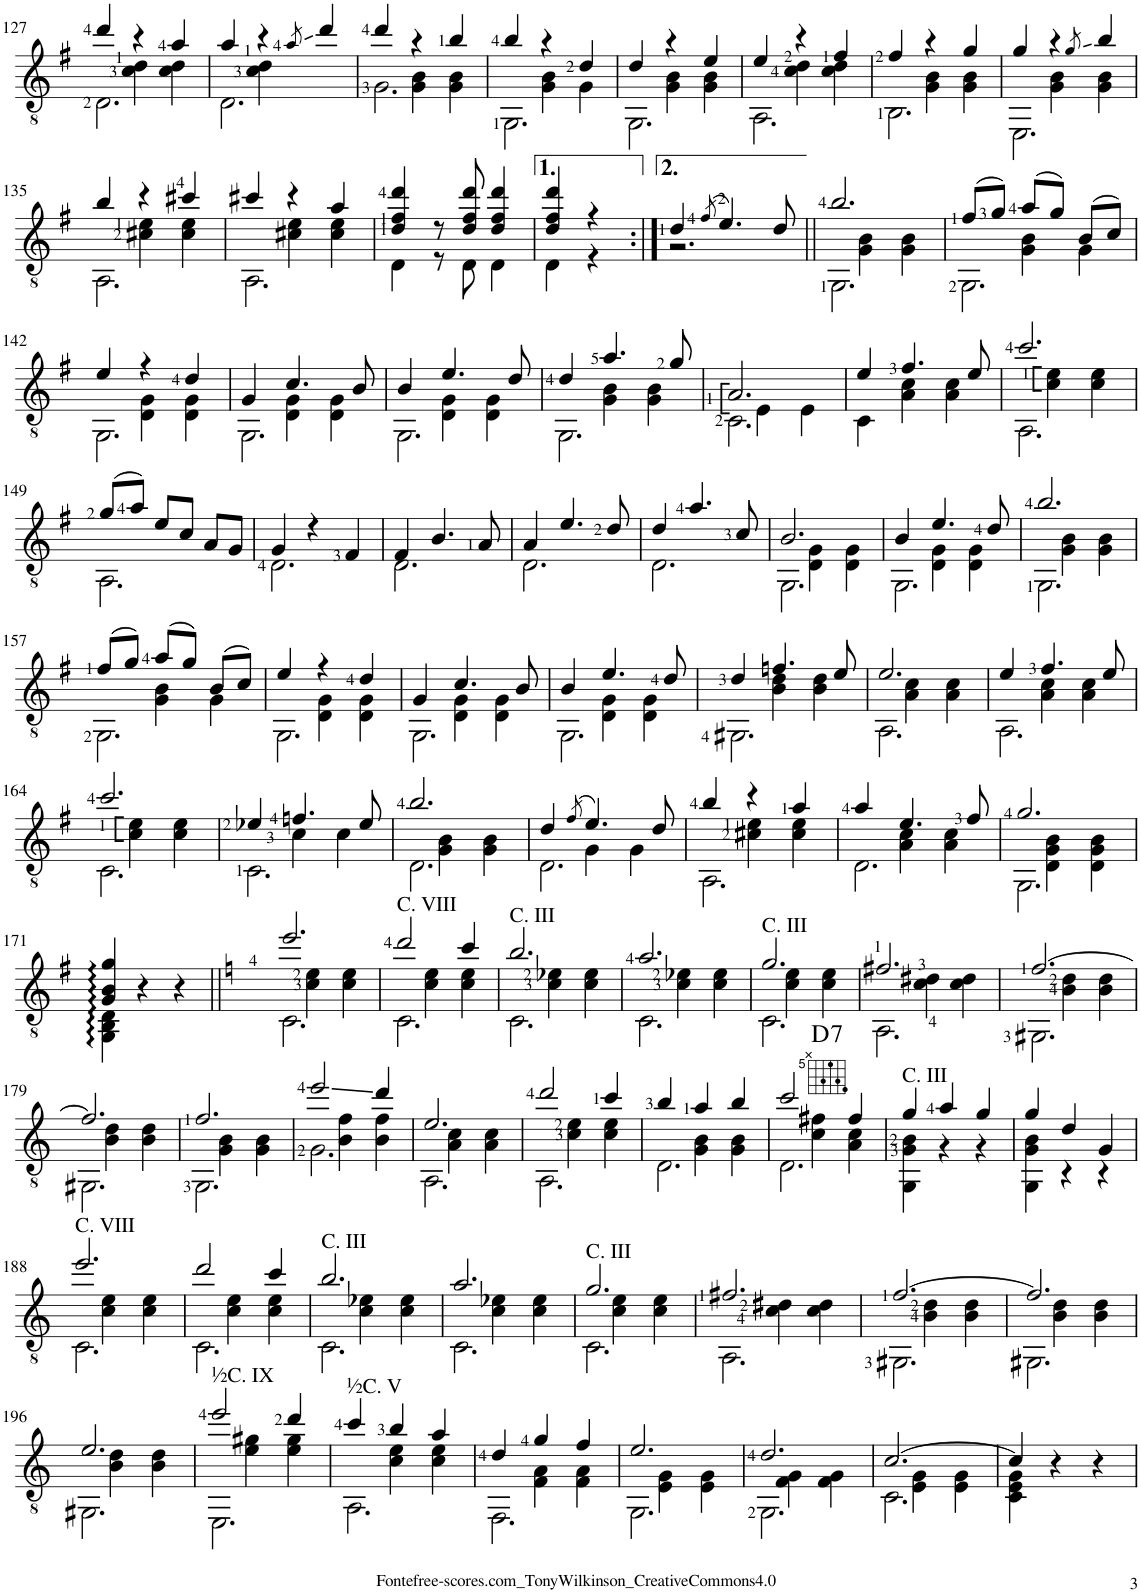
**kern	**harte
*part1	*part1
*staff1	*
*I"Guitar	*
*I'Guit.	*
!!LO:PB:g=z
*clefGv2	*
*k[f#]	*
*M3/4	*
=127	=127
*^	*
*	*^	*
4dd/	4ryy	2.D\	.
4r	4c\ 4d\	.	.
4a/	4c\ 4d\	.	.
=128	=128	=128	=128
4a/	4ryy	2.D\	.
4r	4c\ 4d\	.	.
8qa/	.	.	.
4dd/	4ryy	.	.
=129	=129	=129	=129
4dd/	4ryy	2.G\	.
4r	4G\ 4B\	.	.
4b/	4G\ 4B\	.	.
=130	=130	=130	=130
4b/	4ryy	2.GG\	.
4r	4G\ 4B\	.	.
4d/	4G\	.	.
=131	=131	=131	=131
4d/	4ryy	2.GG\	.
4r	4G\ 4B\	.	.
4e/	4G\ 4B\	.	.
=132	=132	=132	=132
4e/	4ryy	2.AA\	.
4r	4c\ 4d\	.	.
4f#/	4c\ 4d\	.	.
=133	=133	=133	=133
4f#/	4ryy	2.BB\	.
4r	4G\ 4B\	.	.
4g/	4G\ 4B\	.	.
=134	=134	=134	=134
4g/	4ryy	2.EE\	.
4r	4G\ 4B\	.	.
8qg/	.	.	.
4b/	4G\ 4B\	.	.
!!LO:LB:g=z	!!	!!
=135	=135	=135	=135
4b/	4ryy	2.AA\	.
4r	4c#X\ 4e\	.	.
4cc#X/	4c#\ 4e\	.	.
=136	=136	=136	=136
4cc#X/	4ryy	2.AA\	.
4r	4c#X\ 4e\	.	.
4a/	4c#\ 4e\	.	.
*	*v	*v	*
=137	=137	=137
4d/ 4f#/ 4dd/	4D\	.
8r	8r	.
8d/ 8f#/ 8dd/	8D\	.
4d/ 4f#/ 4dd/	4D\	.
=138	=138	=138
4d/ 4f#/ 4dd/	4D\	.
4r	4r	.
=139:|!	=139:|!	=139:|!
4d/	2.r	.
(8qf#/	.	.
4.e/)	.	.
8d/	.	.
=140||	=140||	=140||
*	*^	*
2.b/	4ryy	2.GG\	.
.	4G\ 4B\	.	.
.	4G\ 4B\	.	.
=141	=141	=141	=141
(8f#/L	4ryy	2.GG\	.
8g/J)	.	.	.
(8a/L	4G\ 4B\	.	.
8g/J)	.	.	.
(8B/L	4G\	.	.
8c/J)	.	.	.
!!LO:LB:g=z	!!	!!
=142	=142	=142	=142
4e/	4ryy	2.GG\	.
4r	4D\ 4G\	.	.
4d/	4D\ 4G\	.	.
=143	=143	=143	=143
4G/	4ryy	2.GG\	.
4.c/	4D\ 4G\	.	.
.	4D\ 4G\	.	.
8B/	.	.	.
=144	=144	=144	=144
4B/	4ryy	2.GG\	.
4.e/	4D\ 4G\	.	.
.	4D\ 4G\	.	.
8d/	.	.	.
=145	=145	=145	=145
4d/	4ryy	2.GG\	.
4.a/	4G\ 4B\	.	.
.	4G\ 4B\	.	.
8g/	.	.	.
=146	=146	=146	=146
2.A/	4ryy	2.C\	.
.	4E\	.	.
.	4E\	.	.
*	*v	*v	*
=147	=147	=147
4e/	4C\	.
4.f#/	4A\ 4c\	.
.	4A\ 4c\	.
8e/	.	.
=148	=148	=148
*	*^	*
2.cc/	4ryy	2.AA\	.
.	4c\ 4e\	.	.
.	4c\ 4e\	.	.
*	*v	*v	*
!!LO:LB:g=z
=149	=149	=149
(8g/L	2.AA\	.
8a/J)	.	.
8e/L	.	.
8c/J	.	.
8A/L	.	.
8G/J	.	.
=150	=150	=150
4G/	2.D\	.
4r	.	.
4F#/	.	.
=151	=151	=151
4F#/	2.D\	.
4.B/	.	.
8A/	.	.
=152	=152	=152
4A/	2.D\	.
4.e/	.	.
8d/	.	.
=153	=153	=153
4d/	2.D\	.
4.a/	.	.
8c/	.	.
=154	=154	=154
*	*^	*
2.B/	4ryy	2.GG\	.
.	4D\ 4G\	.	.
.	4D\ 4G\	.	.
=155	=155	=155	=155
4B/	4ryy	2.GG\	.
4.e/	4D\ 4G\	.	.
.	4D\ 4G\	.	.
8d/	.	.	.
=156	=156	=156	=156
2.b/	4ryy	2.GG\	.
.	4G\ 4B\	.	.
.	4G\ 4B\	.	.
!!LO:LB:g=z	!!	!!
=157	=157	=157	=157
(8f#/L	4ryy	2.GG\	.
8g/J)	.	.	.
(8a/L	4G\ 4B\	.	.
8g/J)	.	.	.
(8B/L	4G\	.	.
8c/J)	.	.	.
=158	=158	=158	=158
4e/	4ryy	2.GG\	.
4r	4D\ 4G\	.	.
4d/	4D\ 4G\	.	.
=159	=159	=159	=159
4G/	4ryy	2.GG\	.
4.c/	4D\ 4G\	.	.
.	4D\ 4G\	.	.
8B/	.	.	.
=160	=160	=160	=160
4B/	4ryy	2.GG\	.
4.e/	4D\ 4G\	.	.
.	4D\ 4G\	.	.
8d/	.	.	.
=161	=161	=161	=161
4d/	4ryy	2.GG#X\	.
4.fn/	4B\ 4d\	.	.
.	4B\ 4d\	.	.
8e/	.	.	.
=162	=162	=162	=162
2.e/	4ryy	2.AA\	.
.	4A\ 4c\	.	.
.	4A\ 4c\	.	.
=163	=163	=163	=163
4e/	4ryy	2.AA\	.
4.f#/	4A\ 4c\	.	.
.	4A\ 4c\	.	.
8e/	.	.	.
!!LO:LB:g=z	!!	!!
=164	=164	=164	=164
2.cc/	4ryy	2.C\	.
.	4c\ 4e\	.	.
.	4c\ 4e\	.	.
=165	=165	=165	=165
4e-X/	4ryy	2.C\	.
4.fn/	4c\	.	.
.	4c\	.	.
8e-/	.	.	.
=166	=166	=166	=166
2.b/	4ryy	2.D\	.
.	4G\ 4B\	.	.
.	4G\ 4B\	.	.
=167	=167	=167	=167
4d/	4ryy	2.D\	.
(8qf#/	.	.	.
4.e/)	4G\	.	.
.	4G\	.	.
8d/	.	.	.
=168	=168	=168	=168
4b/	4ryy	2.AA\	.
4r	4c#X\ 4e\	.	.
4a/	4c#\ 4e\	.	.
=169	=169	=169	=169
4a/	4ryy	2.D\	.
4.e/	4A\ 4c\	.	.
.	4A\ 4c\	.	.
8f#/	.	.	.
=170	=170	=170	=170
2.g/	4ryy	2.GG\	.
.	4D\ 4G\ 4B\	.	.
.	4D\ 4G\ 4B\	.	.
*	*v	*v	*
!!LO:LB:g=z
=171	=171	=171
4G/ 4B/ 4g/	4GG\: 4BB\: 4D\:	.
4r	2ryy	.
4r	.	.
*v	*v	*
=172||	=172||
*k[]	*
*^	*
*	*^	*
2.ee/	4ryy	2.C\	.
.	4c\ 4e\	.	.
.	4c\ 4e\	.	.
=173	=173	=173	=173
!LO:TX:a:t=C. VIII	!	!	!
2dd/	4ryy	2.C\	.
.	4c\ 4e\	.	.
4cc/	4c\ 4e\	.	.
=174	=174	=174	=174
!LO:TX:a:t=C. III	!	!	!
2.b/	4ryy	2.C\	.
.	4c\ 4e-X\	.	.
.	4c\ 4e-\	.	.
=175	=175	=175	=175
2.a/	4ryy	2.C\	.
.	4c\ 4e-X\	.	.
.	4c\ 4e-\	.	.
=176	=176	=176	=176
!LO:TX:a:t=C. III	!	!	!
2.g/	4ryy	2.C\	.
.	4c\ 4e\	.	.
.	4c\ 4e\	.	.
=177	=177	=177	=177
2.f#X/	4ryy	2.AA\	.
.	4c\ 4d#X\	.	.
.	4c\ 4d#\	.	.
=178	=178	=178	=178
[2.f/	4ryy	2.GG#X\	.
.	4B\ 4d\	.	.
.	4B\ 4d\	.	.
!!LO:LB:g=z	!!	!!
=179	=179	=179	=179
2.f/]	4ryy	2.GG#X\	.
.	4B\ 4d\	.	.
.	4B\ 4d\	.	.
=180	=180	=180	=180
2.f/	4ryy	2.GG\	.
.	4G\ 4B\	.	.
.	4G\ 4B\	.	.
=181	=181	=181	=181
2ee/	4ryy	2.G\	.
.	4B\ 4f\	.	.
4dd/	4B\ 4f\	.	.
=182	=182	=182	=182
2.e/	4ryy	2.AA\	.
.	4A\ 4c\	.	.
.	4A\ 4c\	.	.
=183	=183	=183	=183
2dd/	4ryy	2.AA\	.
.	4c\ 4e\	.	.
4cc/	4c\ 4e\	.	.
=184	=184	=184	=184
4b/	4ryy	2.D\	.
4a/	4G\ 4B\	.	.
4b/	4G\ 4B\	.	.
=185	=185	=185	=185
!	!	!	!LO:H:kt=7
2cc/	4ryy	2.D\	D:7
.	4c\ 4f#X\	.	.
4f#/	4A\ 4c\	.	.
*	*v	*v	*
=186	=186	=186
!LO:TX:a:t=C. III	!	!
4g/	4GG\ 4G\ 4B\	.
4a/	4r	.
4g/	4r	.
=187	=187	=187
4g/	4GG\ 4G\ 4B\	.
4d/	4r	.
4G/	4r	.
!!LO:LB:g=z	!!
=188	=188	=188
*	*^	*
!LO:TX:a:t=C. VIII	!	!	!
2.ee/	4ryy	2.C\	.
.	4c\ 4e\	.	.
.	4c\ 4e\	.	.
=189	=189	=189	=189
2dd/	4ryy	2.C\	.
.	4c\ 4e\	.	.
4cc/	4c\ 4e\	.	.
=190	=190	=190	=190
!LO:TX:a:t=C. III	!	!	!
2.b/	4ryy	2.C\	.
.	4c\ 4e-X\	.	.
.	4c\ 4e-\	.	.
=191	=191	=191	=191
2.a/	4ryy	2.C\	.
.	4c\ 4e-X\	.	.
.	4c\ 4e-\	.	.
=192	=192	=192	=192
!LO:TX:a:t=C. III	!	!	!
2.g/	4ryy	2.C\	.
.	4c\ 4e\	.	.
.	4c\ 4e\	.	.
=193	=193	=193	=193
2.f#X/	4ryy	2.AA\	.
.	4c\ 4d#X\	.	.
.	4c\ 4d#\	.	.
=194	=194	=194	=194
[2.f/	4ryy	2.GG#X\	.
.	4B\ 4d\	.	.
.	4B\ 4d\	.	.
=195	=195	=195	=195
2.f/]	4ryy	2.GG#X\	.
.	4B\ 4d\	.	.
.	4B\ 4d\	.	.
!!LO:LB:g=z	!!	!!
=196	=196	=196	=196
2.e/	4ryy	2.GG#X\	.
.	4B\ 4d\	.	.
.	4B\ 4d\	.	.
=197	=197	=197	=197
!LO:TX:a:t=½C. IX	!	!	!
2ee/	4ryy	2.EE\	.
.	4e\ 4g#X\	.	.
4dd/	4e\ 4g#\	.	.
=198	=198	=198	=198
!LO:TX:a:t=½C. V	!	!	!
4cc/	4ryy	2.AA\	.
4b/	4c\ 4e\	.	.
4a/	4c\ 4e\	.	.
=199	=199	=199	=199
4d/	4ryy	2.FF\	.
4g/	4F\ 4A\	.	.
4f/	4F\ 4A\	.	.
=200	=200	=200	=200
2.e/	4ryy	2.GG\	.
.	4E\ 4G\	.	.
.	4E\ 4G\	.	.
=201	=201	=201	=201
2.d/	4ryy	2.GG\	.
.	4F\ 4G\	.	.
.	4F\ 4G\	.	.
=202	=202	=202	=202
[2.c/	4ryy	2.C\	.
.	4E\ 4G\	.	.
.	4E\ 4G\	.	.
*	*v	*v	*
=203	=203	=203
4c/]	4C\ 4E\ 4G\	.
4r	2ryy	.
4r	.	.
*v	*v	*
=	=
*-	*-
